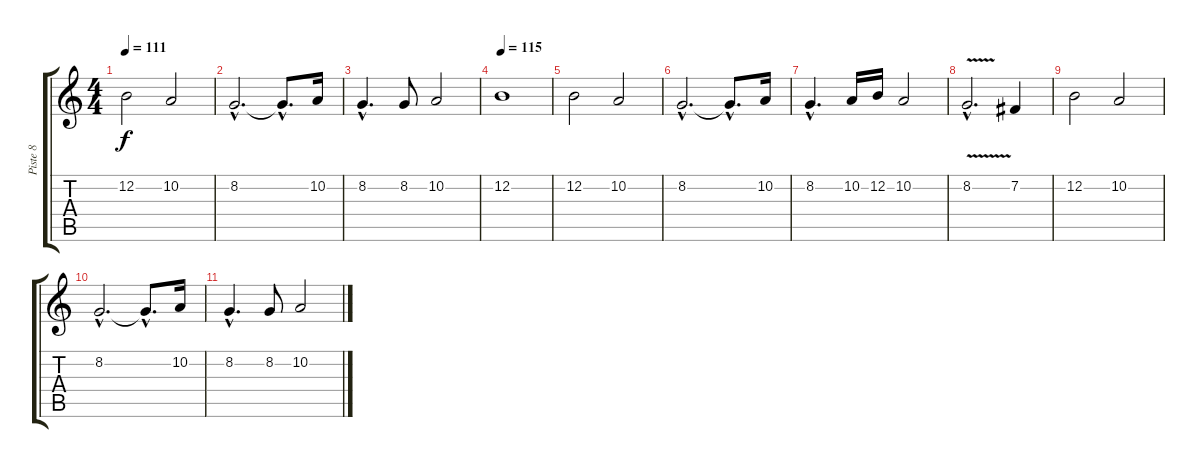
\track ("Piste 8" "Piste 8") {instrument violin}
\staff {score tabs}
\tuning (E4 B3 G3 D3 A2 E2) {hide}
\ts (4 4)
\tempo 111
\clef g2
\ks c
12.2.2{dy f} 10.2.2 |
8.2{hac}.2{d} 8.2{hac t}.8{d} 10.2.16 |
8.2{hac}.4{d} 8.2.8 10.2.2 |
\tempo 115
12.2.1 |
12.2.2 10.2.2 |
8.2{hac}.2{d} 8.2{hac t}.8{d} 10.2.16 |
8.2{hac}.4{d} 10.2.16 12.2.16 10.2.2 |
8.2{v hac}.2{d} 7.2.4 |
12.2.2 10.2.2 |
8.2{hac}.2{d} 8.2{hac t}.8{d} 10.2.16 |
8.2{hac}.4{d} 8.2.8 10.2.2
